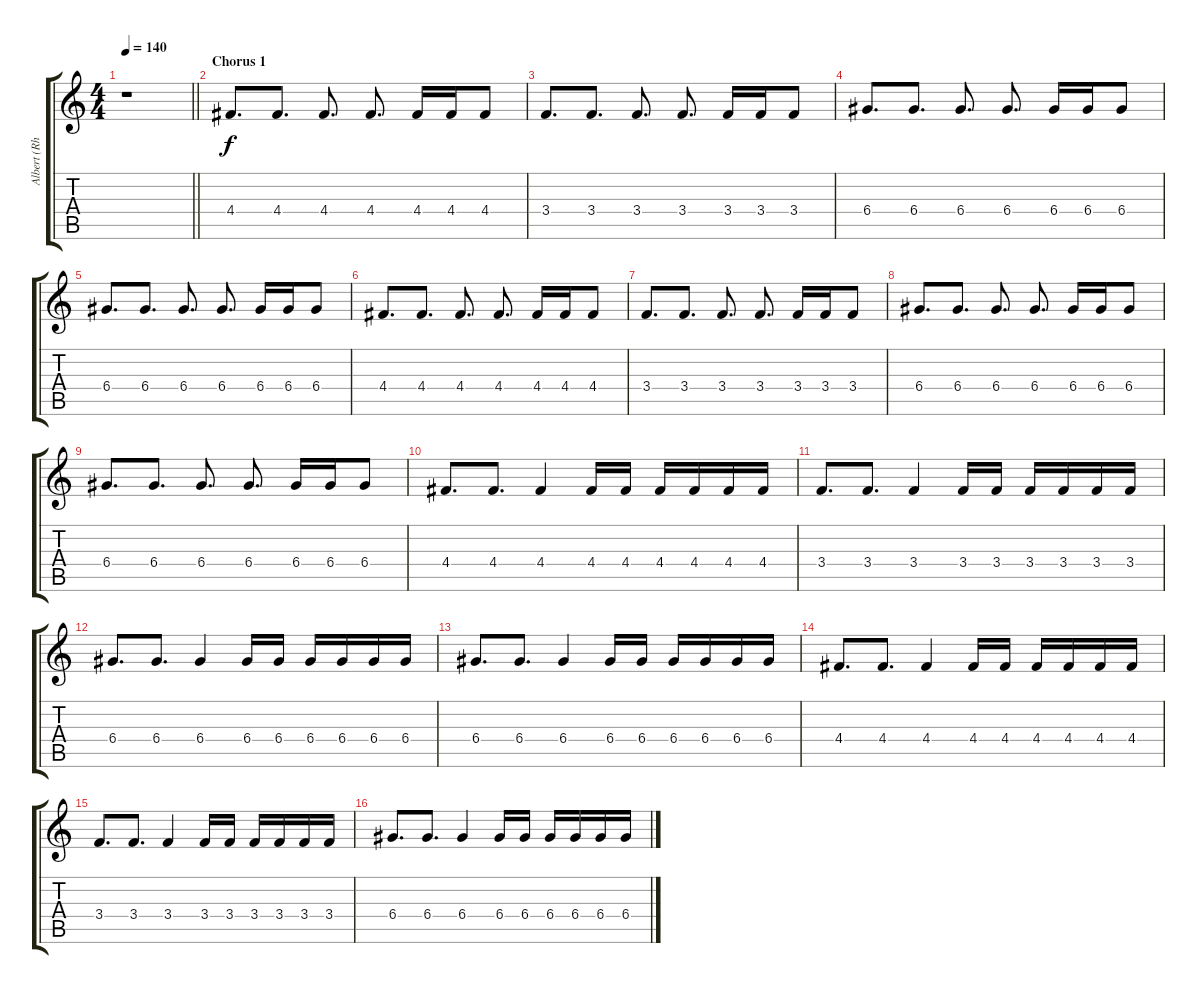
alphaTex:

\track ("Albert (Rhythm)" "Albert (Rh") {instrument overdrivenguitar}
\staff {score tabs}
\tuning (E4 B3 G3 D3 A2 E2) {hide}
\ts (4 4)
\tempo 140
\clef g2
\barLineRight lightlight
\ks c
r.1{dy f} |
\section ("" "Chorus 1")
4.4.8{d} 4.4.8{d} 4.4.8{d} 4.4.8{d} 4.4.16 4.4.16 4.4.8 |
3.4.8{d} 3.4.8{d} 3.4.8{d} 3.4.8{d} 3.4.16 3.4.16 3.4.8 |
6.4.8{d} 6.4.8{d} 6.4.8{d} 6.4.8{d} 6.4.16 6.4.16 6.4.8 |
6.4.8{d} 6.4.8{d} 6.4.8{d} 6.4.8{d} 6.4.16 6.4.16 6.4.8 |
4.4.8{d} 4.4.8{d} 4.4.8{d} 4.4.8{d} 4.4.16 4.4.16 4.4.8 |
3.4.8{d} 3.4.8{d} 3.4.8{d} 3.4.8{d} 3.4.16 3.4.16 3.4.8 |
6.4.8{d} 6.4.8{d} 6.4.8{d} 6.4.8{d} 6.4.16 6.4.16 6.4.8 |
6.4.8{d} 6.4.8{d} 6.4.8{d} 6.4.8{d} 6.4.16 6.4.16 6.4.8 |
4.4.8{d} 4.4.8{d} 4.4.4 4.4.16 4.4.16 4.4.16 4.4.16 4.4.16 4.4.16 |
3.4.8{d} 3.4.8{d} 3.4.4 3.4.16 3.4.16 3.4.16 3.4.16 3.4.16 3.4.16 |
6.4.8{d} 6.4.8{d} 6.4.4 6.4.16 6.4.16 6.4.16 6.4.16 6.4.16 6.4.16 |
6.4.8{d} 6.4.8{d} 6.4.4 6.4.16 6.4.16 6.4.16 6.4.16 6.4.16 6.4.16 |
4.4.8{d} 4.4.8{d} 4.4.4 4.4.16 4.4.16 4.4.16 4.4.16 4.4.16 4.4.16 |
3.4.8{d} 3.4.8{d} 3.4.4 3.4.16 3.4.16 3.4.16 3.4.16 3.4.16 3.4.16 |
6.4.8{d} 6.4.8{d} 6.4.4 6.4.16 6.4.16 6.4.16 6.4.16 6.4.16 6.4.16
